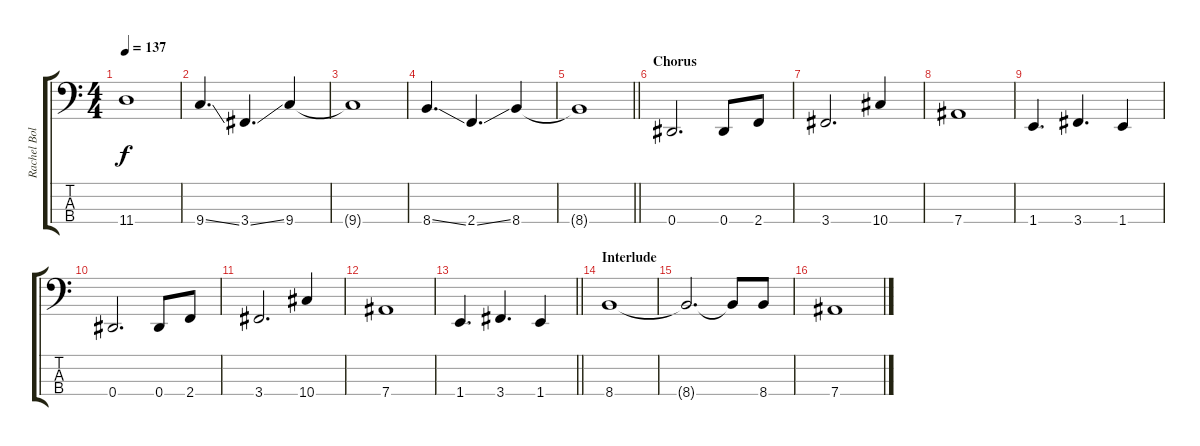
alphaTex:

\track ("Rachel Bolan (Bass)" "Rachel Bol") {instrument electricbasspick}
\staff {score tabs}
\tuning (Gb2 Db2 Ab1 Eb1) {hide}
\ts (4 4)
\tempo 137
\clef f4
\ks c
11.4{t}.1{dy f} |
9.4{ss}.4{d} 3.4{ss}.4{d} 9.4.4 |
9.4{t}.1 |
8.4{ss}.4{d} 2.4{ss}.4{d} 8.4.4 |
\barLineRight lightlight
8.4{t}.1 |
\section ("" "Chorus")
0.4.2{d} 0.4.8 2.4.8 |
3.4.2{d} 10.4.4 |
7.4.1 |
1.4.4{d} 3.4.4{d} 1.4.4 |
0.4.2{d} 0.4.8 2.4.8 |
3.4.2{d} 10.4.4 |
7.4.1 |
\barLineRight lightlight
1.4.4{d} 3.4.4{d} 1.4.4 |
\section ("" "Interlude")
8.4.1 |
8.4{t}.2{d} 8.4{t}.8 8.4.8 |
7.4.1
